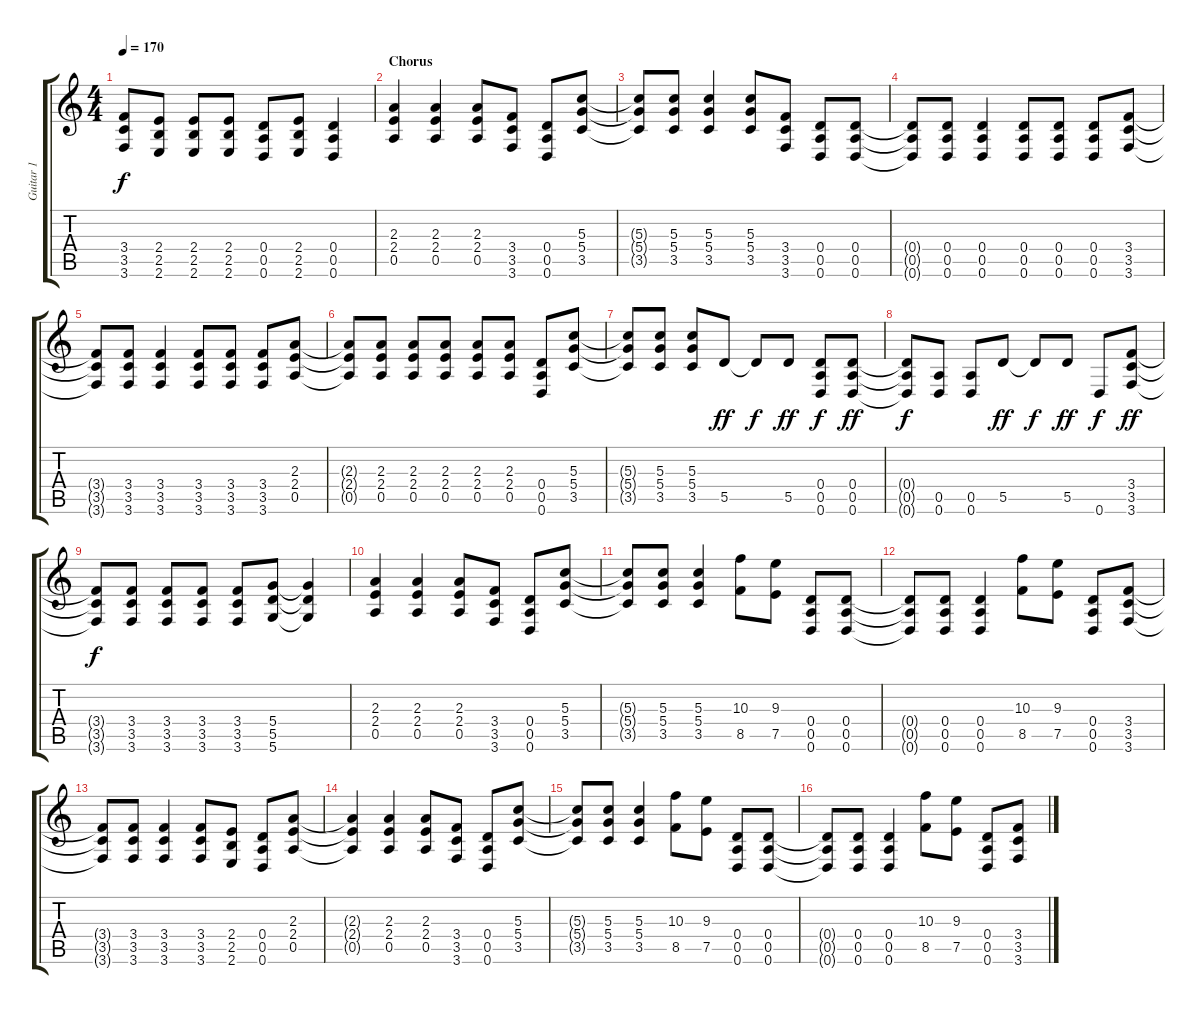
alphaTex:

\track ("Guitar 1" "Guitar 1") {instrument overdrivenguitar}
\staff {score tabs}
\tuning (E4 B3 G3 D3 A2 D2) {hide}
\ts (4 4)
\tempo 170
\clef g2
\ks c
(3.4 3.5 3.6).8{dy f} (2.4 2.5 2.6).8 (2.4 2.5 2.6).8 (2.4 2.5 2.6).8 (0.4 0.5 0.6).8 (2.4 2.5 2.6).8 (0.4 0.5 0.6).4 |
\section ("" "Chorus")
(2.3 2.4 0.5).4 (2.3 2.4 0.5).4 (2.3 2.4 0.5).8 (3.4 3.5 3.6).8 (0.4 0.5 0.6).8 (5.3 5.4 3.5).8 |
(5.3{t} 5.4{t} 3.5{t}).8 (5.3 5.4 3.5).8 (5.3 5.4 3.5).4 (5.3 5.4 3.5).8 (3.4 3.5 3.6).8 (0.4 0.5 0.6).8 (0.4 0.5 0.6).8 |
(0.4{t} 0.5{t} 0.6{t}).8 (0.4 0.5 0.6).8 (0.4 0.5 0.6).4 (0.4 0.5 0.6).8 (0.4 0.5 0.6).8 (0.4 0.5 0.6).8 (3.4 3.5 3.6).8 |
(3.4{t} 3.5{t} 3.6{t}).8 (3.4 3.5 3.6).8 (3.4 3.5 3.6).4 (3.4 3.5 3.6).8 (3.4 3.5 3.6).8 (3.4 3.5 3.6).8 (2.3 2.4 0.5).8 |
(2.3{t} 2.4{t} 0.5{t}).8 (2.3 2.4 0.5).8 (2.3 2.4 0.5).8 (2.3 2.4 0.5).8 (2.3 2.4 0.5).8 (2.3 2.4 0.5).8 (0.4 0.5 0.6).8 (5.3 5.4 3.5).8 |
(5.3{t} 5.4{t} 3.5{t}).8 (5.3 5.4 3.5).8 (5.3 5.4 3.5).8 5.5.8{dy ff} 5.5{t}.8{dy f} 5.5.8{dy ff} (0.4 0.5 0.6).8{dy f} (0.4 0.5 0.6).8{dy ff} |
(0.4{t} 0.5{t} 0.6{t}).8{dy f} (0.5 0.6).8 (0.5 0.6).8 5.5.8{dy ff} 5.5{t}.8{dy f} 5.5.8{dy ff} 0.6.8{dy f} (3.4 3.5 3.6).8{dy ff} |
(3.4{t} 3.5{t} 3.6{t}).8{dy f} (3.4 3.5 3.6).8 (3.4 3.5 3.6).8 (3.4 3.5 3.6).8 (3.4 3.5 3.6).8 (5.4 5.5 5.6).8 (5.4{t} 5.5{t} 5.6{t}).4 |
(2.3 2.4 0.5).4 (2.3 2.4 0.5).4 (2.3 2.4 0.5).8 (3.4 3.5 3.6).8 (0.4 0.5 0.6).8 (5.3 5.4 3.5).8 |
(5.3{t} 5.4{t} 3.5{t}).8 (5.3 5.4 3.5).8 (5.3 5.4 3.5).4 (10.3 8.5).8 (9.3 7.5).8 (0.4 0.5 0.6).8 (0.4 0.5 0.6).8 |
(0.4{t} 0.5{t} 0.6{t}).8 (0.4 0.5 0.6).8 (0.4 0.5 0.6).4 (10.3 8.5).8 (9.3 7.5).8 (0.4 0.5 0.6).8 (3.4 3.5 3.6).8 |
(3.4{t} 3.5{t} 3.6{t}).8 (3.4 3.5 3.6).8 (3.4 3.5 3.6).4 (3.4 3.5 3.6).8 (2.4 2.5 2.6).8 (0.4 0.5 0.6).8 (2.3 2.4 0.5).8 |
(2.3{t} 2.4{t} 0.5{t}).4 (2.3 2.4 0.5).4 (2.3 2.4 0.5).8 (3.4 3.5 3.6).8 (0.4 0.5 0.6).8 (5.3 5.4 3.5).8 |
(5.3{t} 5.4{t} 3.5{t}).8 (5.3 5.4 3.5).8 (5.3 5.4 3.5).4 (10.3 8.5).8 (9.3 7.5).8 (0.4 0.5 0.6).8 (0.4 0.5 0.6).8 |
(0.4{t} 0.5{t} 0.6{t}).8 (0.4 0.5 0.6).8 (0.4 0.5 0.6).4 (10.3 8.5).8 (9.3 7.5).8 (0.4 0.5 0.6).8 (3.4 3.5 3.6).8
